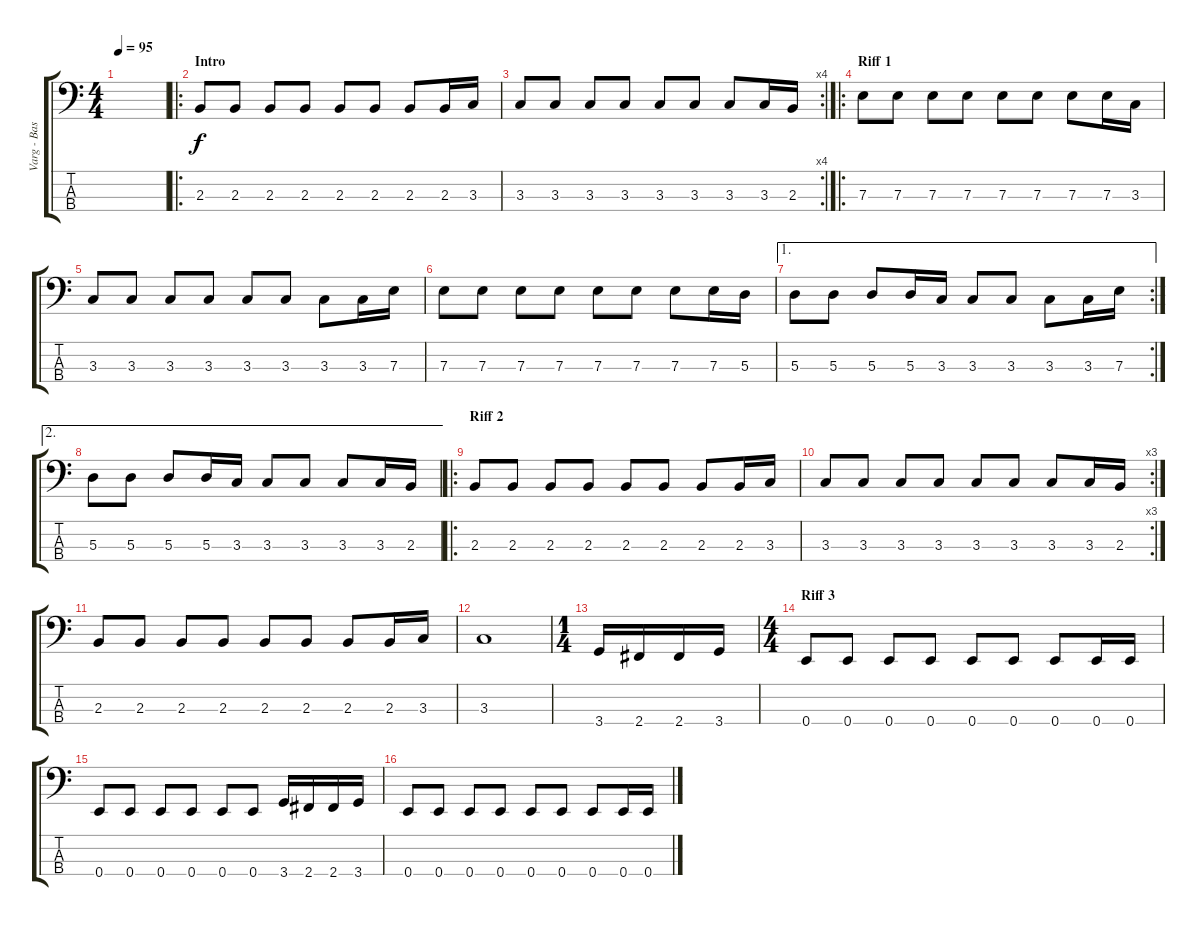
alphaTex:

\track ("Varg - Basse" "Varg - Bas") {instrument electricbasspick}
\staff {score tabs}
\tuning (G2 D2 A1 E1) {hide}
\ts (4 4)
\tempo 95
\clef f4
\ks c
|
\ro
\section ("" "Intro")
2.3.8 2.3.8 2.3.8 2.3.8 2.3.8 2.3.8 2.3.8 2.3.16 3.3.16 |
\rc 4
3.3.8 3.3.8 3.3.8 3.3.8 3.3.8 3.3.8 3.3.8 3.3.16 2.3.16 |
\ro
\section ("" "Riff 1")
7.3.8 7.3.8 7.3.8 7.3.8 7.3.8 7.3.8 7.3.8 7.3.16 3.3.16 |
3.3.8 3.3.8 3.3.8 3.3.8 3.3.8 3.3.8 3.3.8 3.3.16 7.3.16 |
7.3.8 7.3.8 7.3.8 7.3.8 7.3.8 7.3.8 7.3.8 7.3.16 5.3.16 |
\ae 1
\rc 2
5.3.8 5.3.8 5.3.8 5.3.16 3.3.16 3.3.8 3.3.8 3.3.8 3.3.16 7.3.16 |
\ae 2
5.3.8 5.3.8 5.3.8 5.3.16 3.3.16 3.3.8 3.3.8 3.3.8 3.3.16 2.3.16 |
\ro
\section ("" "Riff 2")
2.3.8 2.3.8 2.3.8 2.3.8 2.3.8 2.3.8 2.3.8 2.3.16 3.3.16 |
\rc 3
3.3.8 3.3.8 3.3.8 3.3.8 3.3.8 3.3.8 3.3.8 3.3.16 2.3.16 |
2.3.8 2.3.8 2.3.8 2.3.8 2.3.8 2.3.8 2.3.8 2.3.16 3.3.16 |
3.3.1 |
\ts (1 4)
3.4.16 2.4.16 2.4.16 3.4.16 |
\ts (4 4)
\section ("" "Riff 3")
0.4.8 0.4.8 0.4.8 0.4.8 0.4.8 0.4.8 0.4.8 0.4.16 0.4.16 |
0.4.8 0.4.8 0.4.8 0.4.8 0.4.8 0.4.8 3.4.16 2.4.16 2.4.16 3.4.16 |
0.4.8 0.4.8 0.4.8 0.4.8 0.4.8 0.4.8 0.4.8 0.4.16 0.4.16
